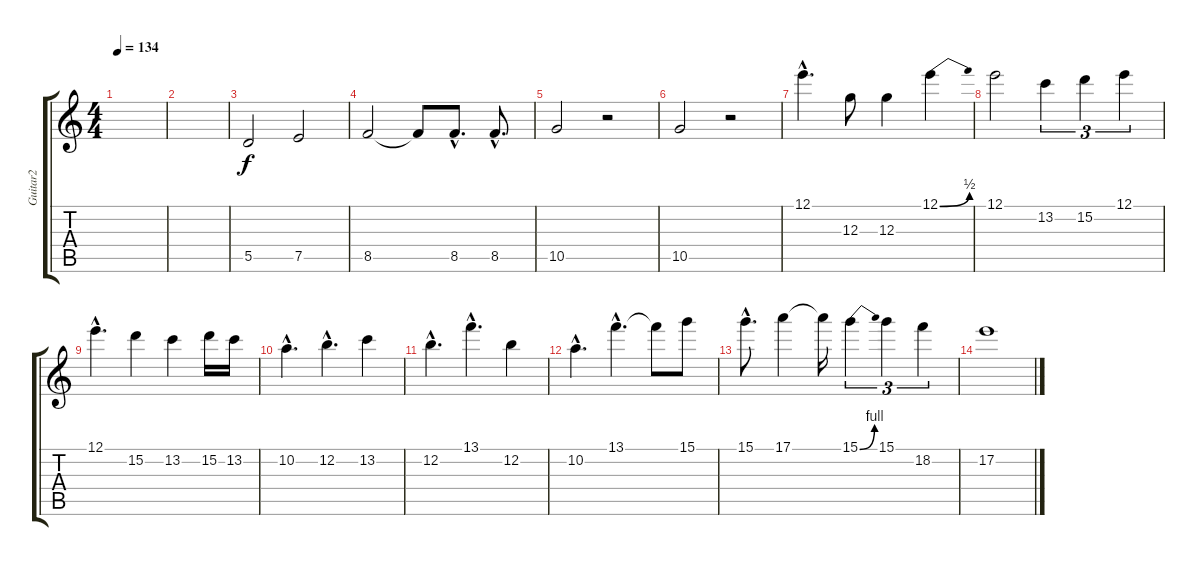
\track ("Guitar2" "Guitar2") {instrument distortionguitar}
\staff {score tabs}
\tuning (E4 B3 G3 D3 A2 E2) {hide}
\ts (4 4)
\tempo 134
\clef g2
\ks c
|
|
5.5.2 7.5.2 |
8.5.2 8.5{t}.8 8.5{hac}.8{d} 8.5{hac}.8{d} |
10.5.2 r.2 |
10.5.2 r.2 |
12.1{hac}.4{d} 12.3.8 12.3.4 12.1{be (bend 0 0 60 2)}.4 |
12.1.2 13.2.4{tu (3 2)} 15.2.4{tu (3 2)} 12.1.4{tu (3 2)} |
12.1{hac}.4{d} 15.2.4 13.2.4 15.2.16 13.2.16 |
10.2{hac}.4{d} 12.2{hac}.4{d} 13.2.4 |
12.2{hac}.4{d} 13.1{hac}.4{d} 12.2.4 |
10.2{hac}.4{d} 13.1{hac}.4{d} 13.1{t}.8 15.1.8 |
15.1{hac}.8{d} 17.1.4 17.1{t}.16 15.1{be (bend 0 0 60 4)}.4{tu (3 2)} 15.1.4{tu (3 2)} 18.2.4{tu (3 2)} |
17.2.1
